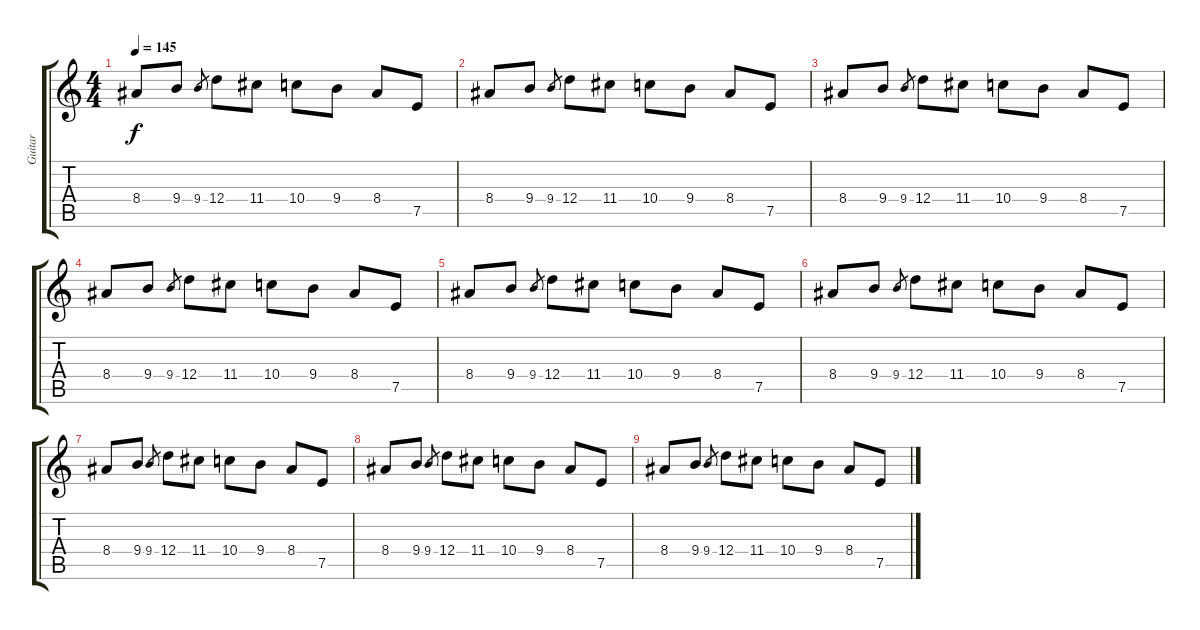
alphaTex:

\track ("Guitar" "Guitar") {instrument distortionguitar}
\staff {score tabs}
\tuning (E4 B3 G3 D3 A2 E2) {hide}
\ts (4 4)
\tempo 145
\clef g2
\ks c
8.4.8{dy f} 9.4.8 9.4.8{gr} 12.4.8 11.4.8 10.4.8 9.4.8 8.4.8 7.5.8 |
8.4.8 9.4.8 9.4.8{gr} 12.4.8 11.4.8 10.4.8 9.4.8 8.4.8 7.5.8 |
8.4.8 9.4.8 9.4.8{gr} 12.4.8 11.4.8 10.4.8 9.4.8 8.4.8 7.5.8 |
8.4.8 9.4.8 9.4.8{gr} 12.4.8 11.4.8 10.4.8 9.4.8 8.4.8 7.5.8 |
8.4.8 9.4.8 9.4.8{gr} 12.4.8 11.4.8 10.4.8 9.4.8 8.4.8 7.5.8 |
8.4.8 9.4.8 9.4.8{gr} 12.4.8 11.4.8 10.4.8 9.4.8 8.4.8 7.5.8 |
8.4.8 9.4.8 9.4.8{gr} 12.4.8 11.4.8 10.4.8 9.4.8 8.4.8 7.5.8 |
8.4.8 9.4.8 9.4.8{gr} 12.4.8 11.4.8 10.4.8 9.4.8 8.4.8 7.5.8 |
8.4.8 9.4.8 9.4.8{gr} 12.4.8 11.4.8 10.4.8 9.4.8 8.4.8 7.5.8
